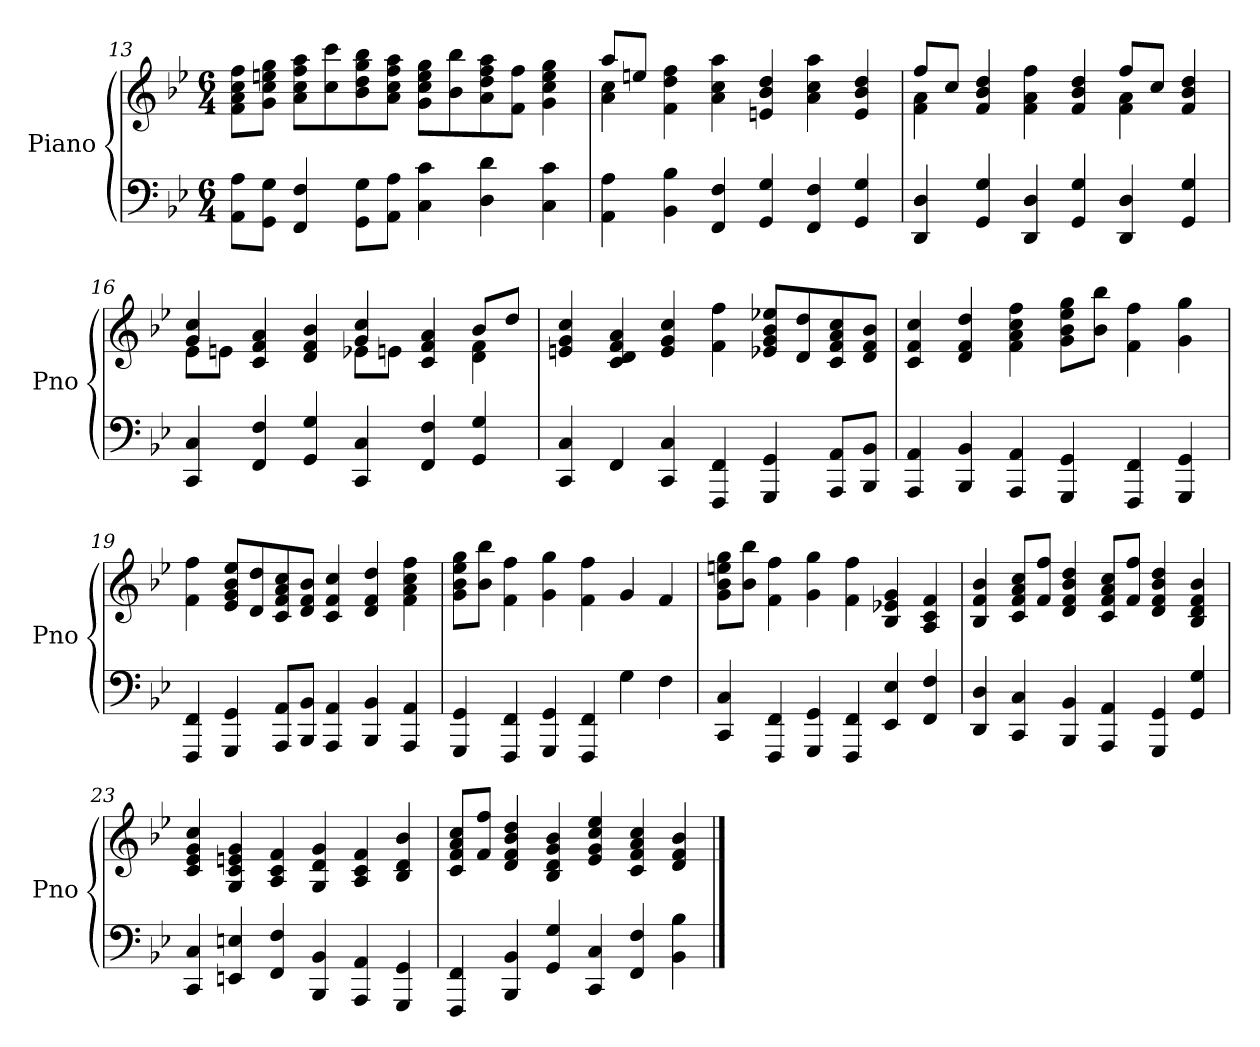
**kern	**kern
*part1	*part1
*staff2	*staff1
*I"Piano	*
*I'Pno	*
*clefF4	*clefG2
*k[b-e-]	*k[b-e-]
*M6/4	*M6/4
=13	=13
8AA\ 8A\L	8f\ 8a\ 8cc\ 8ff\L
8GG\ 8G\J	8g\ 8cc\ 8een\ 8gg\J
4FF/ 4F/	8a\ 8cc\ 8ff\ 8aa\L
.	8cc\ 8ccc\
8GG\ 8G\L	8b-\ 8dd\ 8gg\ 8bb-\
8AA\ 8A\J	8a\ 8cc\ 8ff\ 8aa\J
4C\ 4c\	8g\ 8cc\ 8ee\ 8gg\L
.	8b-\ 8bb-\
4D\ 4d\	8a\ 8dd\ 8ff\ 8aa\
.	8f\ 8ff\J
4C\ 4c\	4g\ 4cc\ 4ee\ 4gg\
!!LO:LB:g=z
=14	=14
*	*^
4AA\ 4A\	8aa/L	4a\ 4cc\
.	8een/J	.
4BB-\ 4B-\	4f\ 4dd\ 4ff\	1ryy
4FF/ 4F/	4a\ 4cc\ 4aa\	.
4GG/ 4G/	4en/ 4b-/ 4dd/	.
4FF/ 4F/	4a\ 4cc\ 4aa\	.
4GG/ 4G/	4e/ 4b-/ 4dd/	4ryy
=15	=15	=15
4DD/ 4D/	8ff/L	4f\ 4a\
.	8cc/J	.
4GG/ 4G/	4f/ 4b-/ 4dd/	2.ryy
4DD/ 4D/	4f\ 4a\ 4ff\	.
4GG/ 4G/	4f/ 4b-/ 4dd/	.
4DD/ 4D/	8ff/L	4f\ 4a\
.	8cc/J	.
4GG/ 4G/	4f/ 4b-/ 4dd/	4ryy
=16	=16	=16
4CC/ 4C/	4g/ 4cc/	8e-\L
.	.	8en\J
4FF/ 4F/	4c/ 4f/ 4a/	2ryy
4GG/ 4G/	4d/ 4f/ 4b-/	.
4CC/ 4C/	4g/ 4cc/	8e-X\L
.	.	8en\J
4FF/ 4F/	4c/ 4f/ 4a/	4ryy
4GG/ 4G/	8b-/L	4d\ 4f\
.	8dd/J	.
*	*v	*v
=17	=17
4CC/ 4C/	4en/ 4g/ 4cc/
4FF/	4c/ 4d/ 4f/ 4a/
4CC/ 4C/	4e/ 4g/ 4cc/
4FFF/ 4FF/	4f\ 4ff\
4GGG/ 4GG/	8e-X/ 8g/ 8b-/ 8ee-X/L
.	8d/ 8dd/
8AAA/ 8AA/L	8c/ 8f/ 8a/ 8cc/
8BBB-/ 8BB-/J	8d/ 8f/ 8b-/J
=18	=18
4AAA/ 4AA/	4c/ 4f/ 4cc/
4BBB-/ 4BB-/	4d/ 4f/ 4dd/
4AAA/ 4AA/	4f\ 4a\ 4cc\ 4ff\
4GGG/ 4GG/	8g\ 8b-\ 8ee-\ 8gg\L
.	8b-\ 8bb-\J
4FFF/ 4FF/	4f\ 4ff\
4GGG/ 4GG/	4g\ 4gg\
!!LO:LB:g=z
=19	=19
4FFF/ 4FF/	4f\ 4ff\
4GGG/ 4GG/	8e-/ 8g/ 8b-/ 8ee-/L
.	8d/ 8dd/
8AAA/ 8AA/L	8c/ 8f/ 8a/ 8cc/
8BBB-/ 8BB-/J	8d/ 8f/ 8b-/J
4AAA/ 4AA/	4c/ 4f/ 4cc/
4BBB-/ 4BB-/	4d/ 4f/ 4dd/
4AAA/ 4AA/	4f\ 4a\ 4cc\ 4ff\
=20	=20
4GGG/ 4GG/	8g\ 8b-\ 8ee-\ 8gg\L
.	8b-\ 8bb-\J
4FFF/ 4FF/	4f\ 4ff\
4GGG/ 4GG/	4g\ 4gg\
4FFF/ 4FF/	4f\ 4ff\
4G\	4g/
4F\	4f/
=21	=21
4CC/ 4C/	8g\ 8b-\ 8een\ 8gg\L
.	8b-\ 8bb-\J
4FFF/ 4FF/	4f\ 4ff\
4GGG/ 4GG/	4g\ 4gg\
4FFF/ 4FF/	4f\ 4ff\
4EE-/ 4E-/	4B-/ 4e-X/ 4g/
4FF/ 4F/	4A/ 4c/ 4f/
=22	=22
4DD/ 4D/	4B-/ 4f/ 4b-/
4CC/ 4C/	8c/ 8f/ 8a/ 8cc/L
.	8f/ 8ff/J
4BBB-/ 4BB-/	4d/ 4f/ 4b-/ 4dd/
4AAA/ 4AA/	8c/ 8f/ 8a/ 8cc/L
.	8f/ 8ff/J
4GGG/ 4GG/	4d/ 4f/ 4b-/ 4dd/
4GG/ 4G/	4B-/ 4d/ 4f/ 4b-/
=23	=23
4CC/ 4C/	4c/ 4e-/ 4g/ 4cc/
4EEn/ 4En/	4G/ 4c/ 4en/ 4g/
4FF/ 4F/	4A/ 4c/ 4f/
4BBB-/ 4BB-/	4G/ 4d/ 4g/
4AAA/ 4AA/	4A/ 4c/ 4f/
4GGG/ 4GG/	4B-/ 4d/ 4b-/
=24	=24
4FFF/ 4FF/	8c/ 8f/ 8a/ 8cc/L
.	8f/ 8ff/J
4BBB-/ 4BB-/	4d/ 4f/ 4b-/ 4dd/
4GG/ 4G/	4B-/ 4d/ 4g/ 4b-/
4CC/ 4C/	4e-/ 4g/ 4cc/ 4ee-/
4FF/ 4F/	4c/ 4f/ 4a/ 4cc/
4BB-\ 4B-\	4d/ 4f/ 4b-/
==	==
*-	*-
